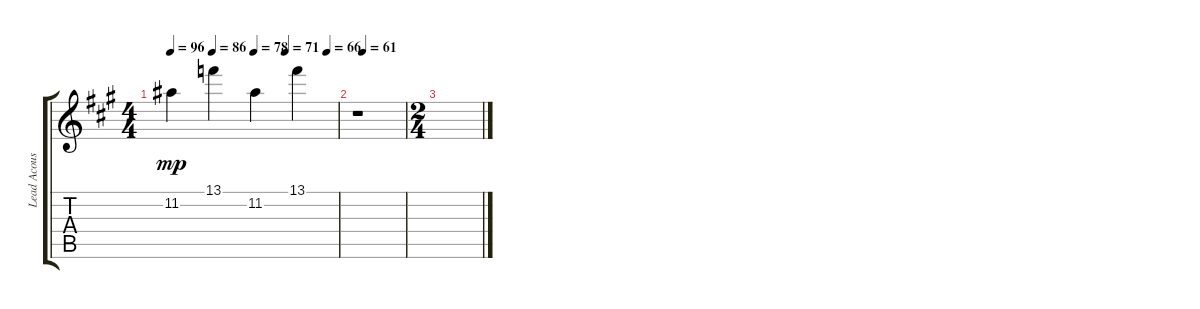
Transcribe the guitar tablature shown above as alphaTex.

\track ("Lead Acoustic - Criss Oliva" "Lead Acous") {instrument acousticguitarsteel}
\staff {score tabs}
\tuning (E4 B3 G3 D3 A2 E2) {hide}
\ts (4 4)
\tempo 96
\tempo (86 0.25)
\tempo (78 0.5)
\tempo (71 0.6875)
\tempo (66 0.9375)
\clef g2
\ks a
11.2.4{dy mp} 13.1.4 11.2.4 13.1.4 |
\tempo (61 0.125)
r.1 |
\ts (2 4)
